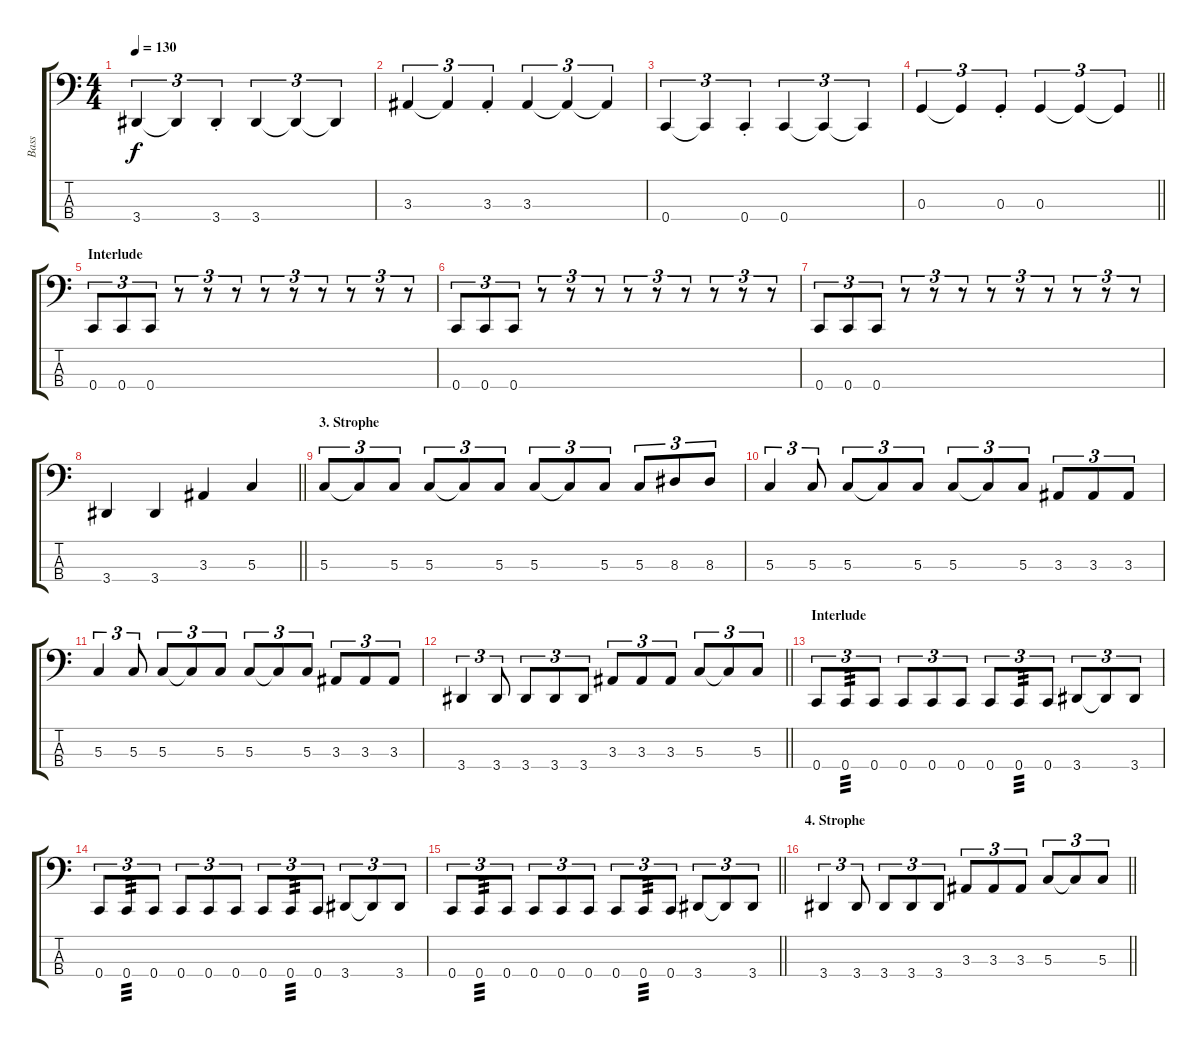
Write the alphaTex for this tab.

\track ("Bass" "Bass") {instrument electricbassfinger}
\staff {score tabs}
\tuning (F2 C2 G1 C1) {hide}
\ts (4 4)
\tempo 130
\clef f4
\ks c
3.4.4{tu (3 2) dy f} 3.4{t}.4{tu (3 2)} 3.4{st}.4{tu (3 2)} 3.4.4{tu (3 2)} 3.4{t}.4{tu (3 2)} 3.4{t}.4{tu (3 2)} |
3.3.4{tu (3 2)} 3.3{t}.4{tu (3 2)} 3.3{st}.4{tu (3 2)} 3.3.4{tu (3 2)} 3.3{t}.4{tu (3 2)} 3.3{t}.4{tu (3 2)} |
0.4.4{tu (3 2)} 0.4{t}.4{tu (3 2)} 0.4{st}.4{tu (3 2)} 0.4.4{tu (3 2)} 0.4{t}.4{tu (3 2)} 0.4{t}.4{tu (3 2)} |
\barLineRight lightlight
0.3.4{tu (3 2)} 0.3{t}.4{tu (3 2)} 0.3{st}.4{tu (3 2)} 0.3.4{tu (3 2)} 0.3{t}.4{tu (3 2)} 0.3{t}.4{tu (3 2)} |
\section ("" "Interlude")
0.4.8{tu (3 2)} 0.4.8{tu (3 2)} 0.4.8{tu (3 2)} r.8{tu (3 2)} r.8{tu (3 2)} r.8{tu (3 2)} r.8{tu (3 2)} r.8{tu (3 2)} r.8{tu (3 2)} r.8{tu (3 2)} r.8{tu (3 2)} r.8{tu (3 2)} |
0.4.8{tu (3 2)} 0.4.8{tu (3 2)} 0.4.8{tu (3 2)} r.8{tu (3 2)} r.8{tu (3 2)} r.8{tu (3 2)} r.8{tu (3 2)} r.8{tu (3 2)} r.8{tu (3 2)} r.8{tu (3 2)} r.8{tu (3 2)} r.8{tu (3 2)} |
0.4.8{tu (3 2)} 0.4.8{tu (3 2)} 0.4.8{tu (3 2)} r.8{tu (3 2)} r.8{tu (3 2)} r.8{tu (3 2)} r.8{tu (3 2)} r.8{tu (3 2)} r.8{tu (3 2)} r.8{tu (3 2)} r.8{tu (3 2)} r.8{tu (3 2)} |
\barLineRight lightlight
3.4.4 3.4.4 3.3.4 5.3.4 |
\section ("" "3. Strophe")
5.3.8{tu (3 2)} 5.3{t}.8{tu (3 2)} 5.3.8{tu (3 2)} 5.3.8{tu (3 2)} 5.3{t}.8{tu (3 2)} 5.3.8{tu (3 2)} 5.3.8{tu (3 2)} 5.3{t}.8{tu (3 2)} 5.3.8{tu (3 2)} 5.3.8{tu (3 2)} 8.3.8{tu (3 2)} 8.3.8{tu (3 2)} |
5.3.4{tu (3 2)} 5.3.8{tu (3 2)} 5.3.8{tu (3 2)} 5.3{t}.8{tu (3 2)} 5.3.8{tu (3 2)} 5.3.8{tu (3 2)} 5.3{t}.8{tu (3 2)} 5.3.8{tu (3 2)} 3.3.8{tu (3 2)} 3.3.8{tu (3 2)} 3.3.8{tu (3 2)} |
5.3.4{tu (3 2)} 5.3.8{tu (3 2)} 5.3.8{tu (3 2)} 5.3{t}.8{tu (3 2)} 5.3.8{tu (3 2)} 5.3.8{tu (3 2)} 5.3{t}.8{tu (3 2)} 5.3.8{tu (3 2)} 3.3.8{tu (3 2)} 3.3.8{tu (3 2)} 3.3.8{tu (3 2)} |
\barLineRight lightlight
3.4.4{tu (3 2)} 3.4.8{tu (3 2)} 3.4.8{tu (3 2)} 3.4.8{tu (3 2)} 3.4.8{tu (3 2)} 3.3.8{tu (3 2)} 3.3.8{tu (3 2)} 3.3.8{tu (3 2)} 5.3.8{tu (3 2)} 5.3{t}.8{tu (3 2)} 5.3.8{tu (3 2)} |
\section ("" "Interlude")
0.4.8{tu (3 2)} 0.4.8{tu (3 2) tp 3} 0.4.8{tu (3 2)} 0.4.8{tu (3 2)} 0.4.8{tu (3 2)} 0.4.8{tu (3 2)} 0.4.8{tu (3 2)} 0.4.8{tu (3 2) tp 3} 0.4.8{tu (3 2)} 3.4.8{tu (3 2)} 3.4{t}.8{tu (3 2)} 3.4.8{tu (3 2)} |
0.4.8{tu (3 2)} 0.4.8{tu (3 2) tp 3} 0.4.8{tu (3 2)} 0.4.8{tu (3 2)} 0.4.8{tu (3 2)} 0.4.8{tu (3 2)} 0.4.8{tu (3 2)} 0.4.8{tu (3 2) tp 3} 0.4.8{tu (3 2)} 3.4.8{tu (3 2)} 3.4{t}.8{tu (3 2)} 3.4.8{tu (3 2)} |
\barLineRight lightlight
0.4.8{tu (3 2)} 0.4.8{tu (3 2) tp 3} 0.4.8{tu (3 2)} 0.4.8{tu (3 2)} 0.4.8{tu (3 2)} 0.4.8{tu (3 2)} 0.4.8{tu (3 2)} 0.4.8{tu (3 2) tp 3} 0.4.8{tu (3 2)} 3.4.8{tu (3 2)} 3.4{t}.8{tu (3 2)} 3.4.8{tu (3 2)} |
\section ("" "4. Strophe")
\barLineRight lightlight
3.4.4{tu (3 2)} 3.4.8{tu (3 2)} 3.4.8{tu (3 2)} 3.4.8{tu (3 2)} 3.4.8{tu (3 2)} 3.3.8{tu (3 2)} 3.3.8{tu (3 2)} 3.3.8{tu (3 2)} 5.3.8{tu (3 2)} 5.3{t}.8{tu (3 2)} 5.3.8{tu (3 2)}
